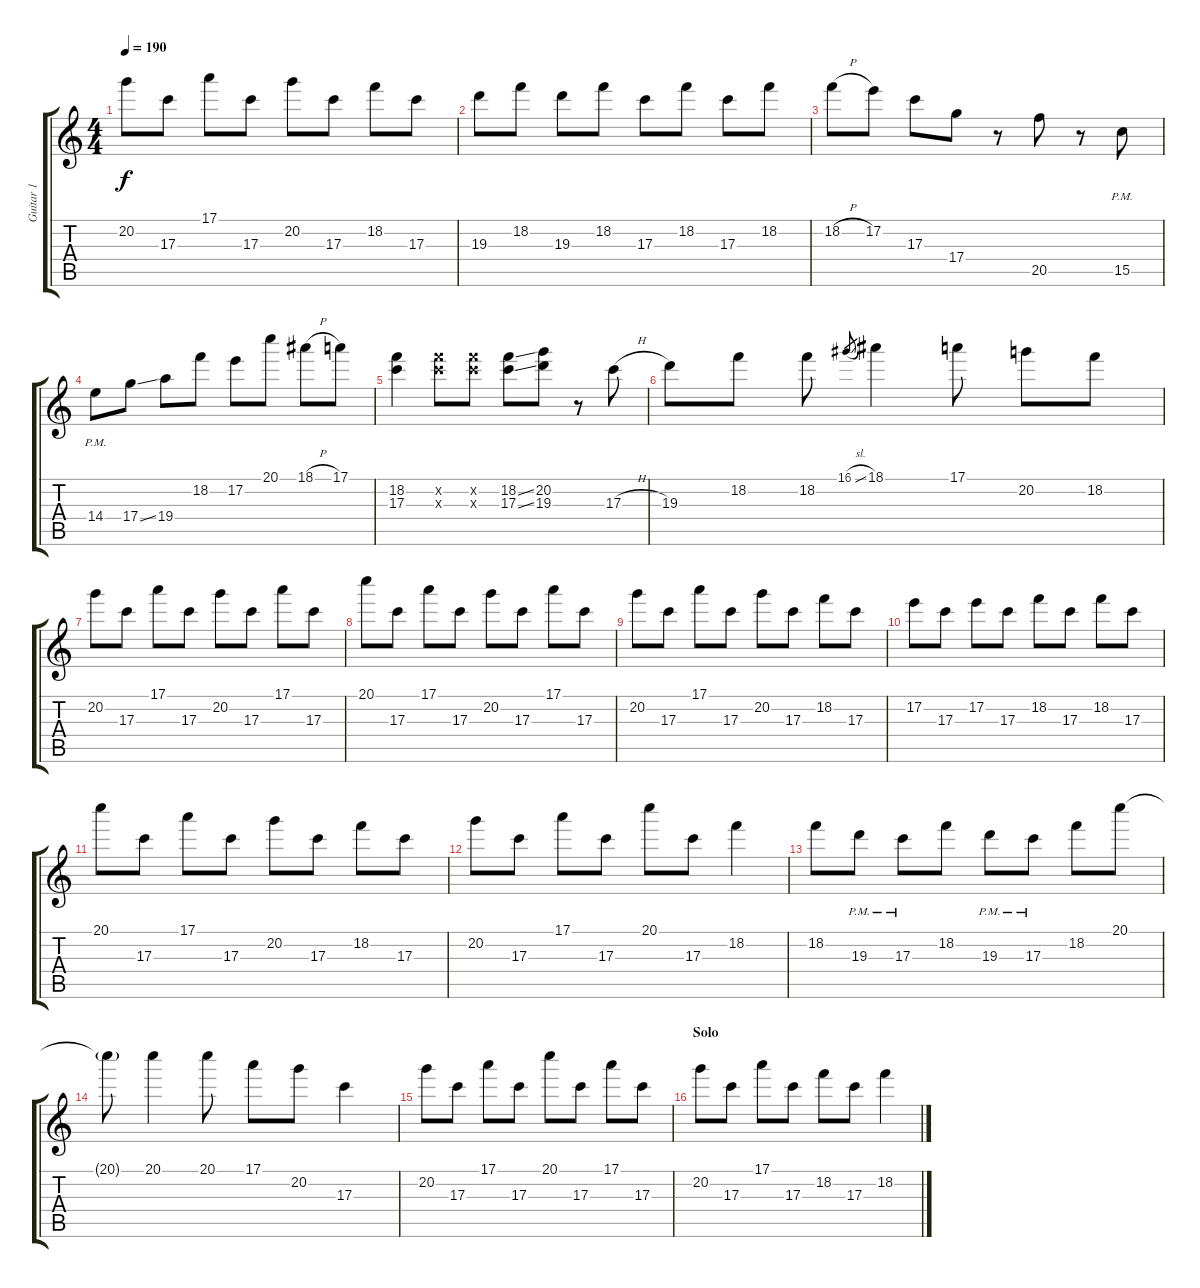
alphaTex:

\track ("Guitar 1" "Guitar 1") {instrument overdrivenguitar}
\staff {score tabs}
\tuning (E4 B3 G3 D3 A2 E2) {hide}
\ts (4 4)
\tempo 190
\clef g2
\ks c
20.2.8{dy f} 17.3.8 17.1.8 17.3.8 20.2.8 17.3.8 18.2.8 17.3.8 |
19.3.8 18.2.8 19.3.8 18.2.8 17.3.8 18.2.8 17.3.8 18.2.8 |
18.2{h}.8 17.2.8 17.3.8 17.4.8 r.8 20.5.8 r.8 15.5{pm}.8 |
14.4{pm}.8 17.4{ss}.8 19.4.8 18.2.8 17.2.8 20.1.8 18.1{h}.8 17.1.8 |
(18.2 17.3).4 (18.2{x} 17.3{x}).8 (18.2{x} 17.3{x}).8 (18.2{ss} 17.3{ss}).8 (20.2 19.3).8 r.8 17.3{h}.8 |
19.3.8 18.2.8 18.2.8 16.1{sl}.8{gr} 18.1.4 17.1.8 20.2.8 18.2.8 |
20.2.8 17.3.8 17.1.8 17.3.8 20.2.8 17.3.8 17.1.8 17.3.8 |
20.1.8 17.3.8 17.1.8 17.3.8 20.2.8 17.3.8 17.1.8 17.3.8 |
20.2.8 17.3.8 17.1.8 17.3.8 20.2.8 17.3.8 18.2.8 17.3.8 |
17.2.8 17.3.8 17.2.8 17.3.8 18.2.8 17.3.8 18.2.8 17.3.8 |
20.1.8 17.3.8 17.1.8 17.3.8 20.2.8 17.3.8 18.2.8 17.3.8 |
20.2.8 17.3.8 17.1.8 17.3.8 20.1.8 17.3.8 18.2.4 |
18.2.8 19.3{pm}.8 17.3{pm}.8 18.2.8 19.3{pm}.8 17.3{pm}.8 18.2.8 20.1.8 |
20.1{g t}.8 20.1.4 20.1.8 17.1.8 20.2.8 17.3.4 |
20.2.8 17.3.8 17.1.8 17.3.8 20.1.8 17.3.8 17.1.8 17.3.8 |
\section ("" "Solo")
20.2.8 17.3.8 17.1.8 17.3.8 18.2.8 17.3.8 18.2.4
